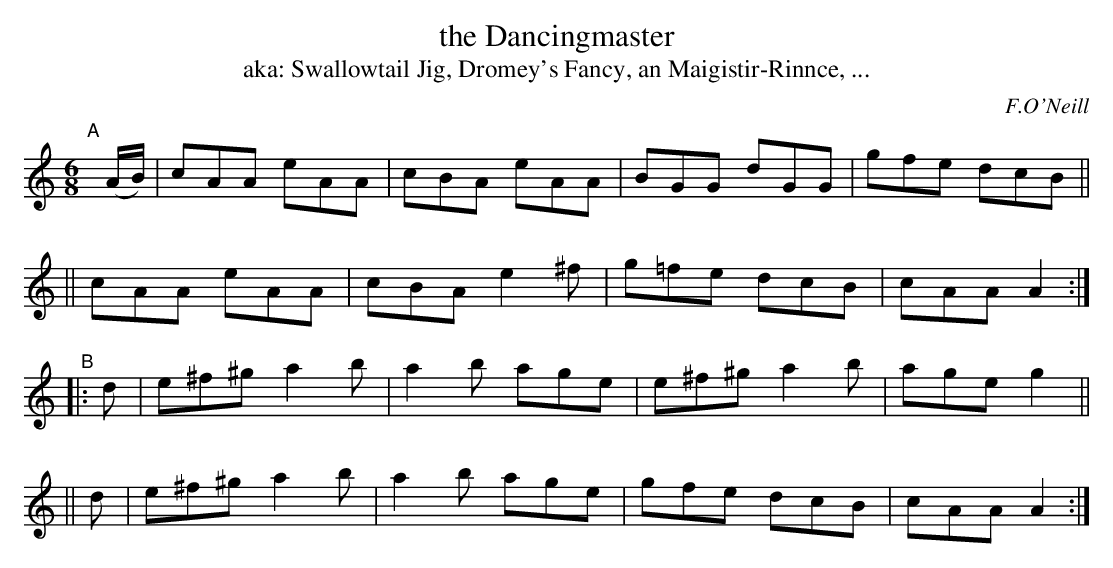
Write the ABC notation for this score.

X:1
T: the Dancingmaster
T: aka: Swallowtail Jig, Dromey's Fancy, an Maigistir-Rinnce, ...
O: F.O'Neill
M: 6/8
L: 1/8
K: Am
"^A"[|] (A/B/) \
|  cAA eAA | cBA eAA  | BGG  dGG | gfe dcB ||
|| cAA eAA | cBA e2^f | g=fe dcB | cAA A2 :|
"^B"\
|: d | e^f^g a2b | a2b age | e^f^g a2b | age g2 ||
|| d | e^f^g a2b | a2b age | gfe   dcB | cAA A2 :|
